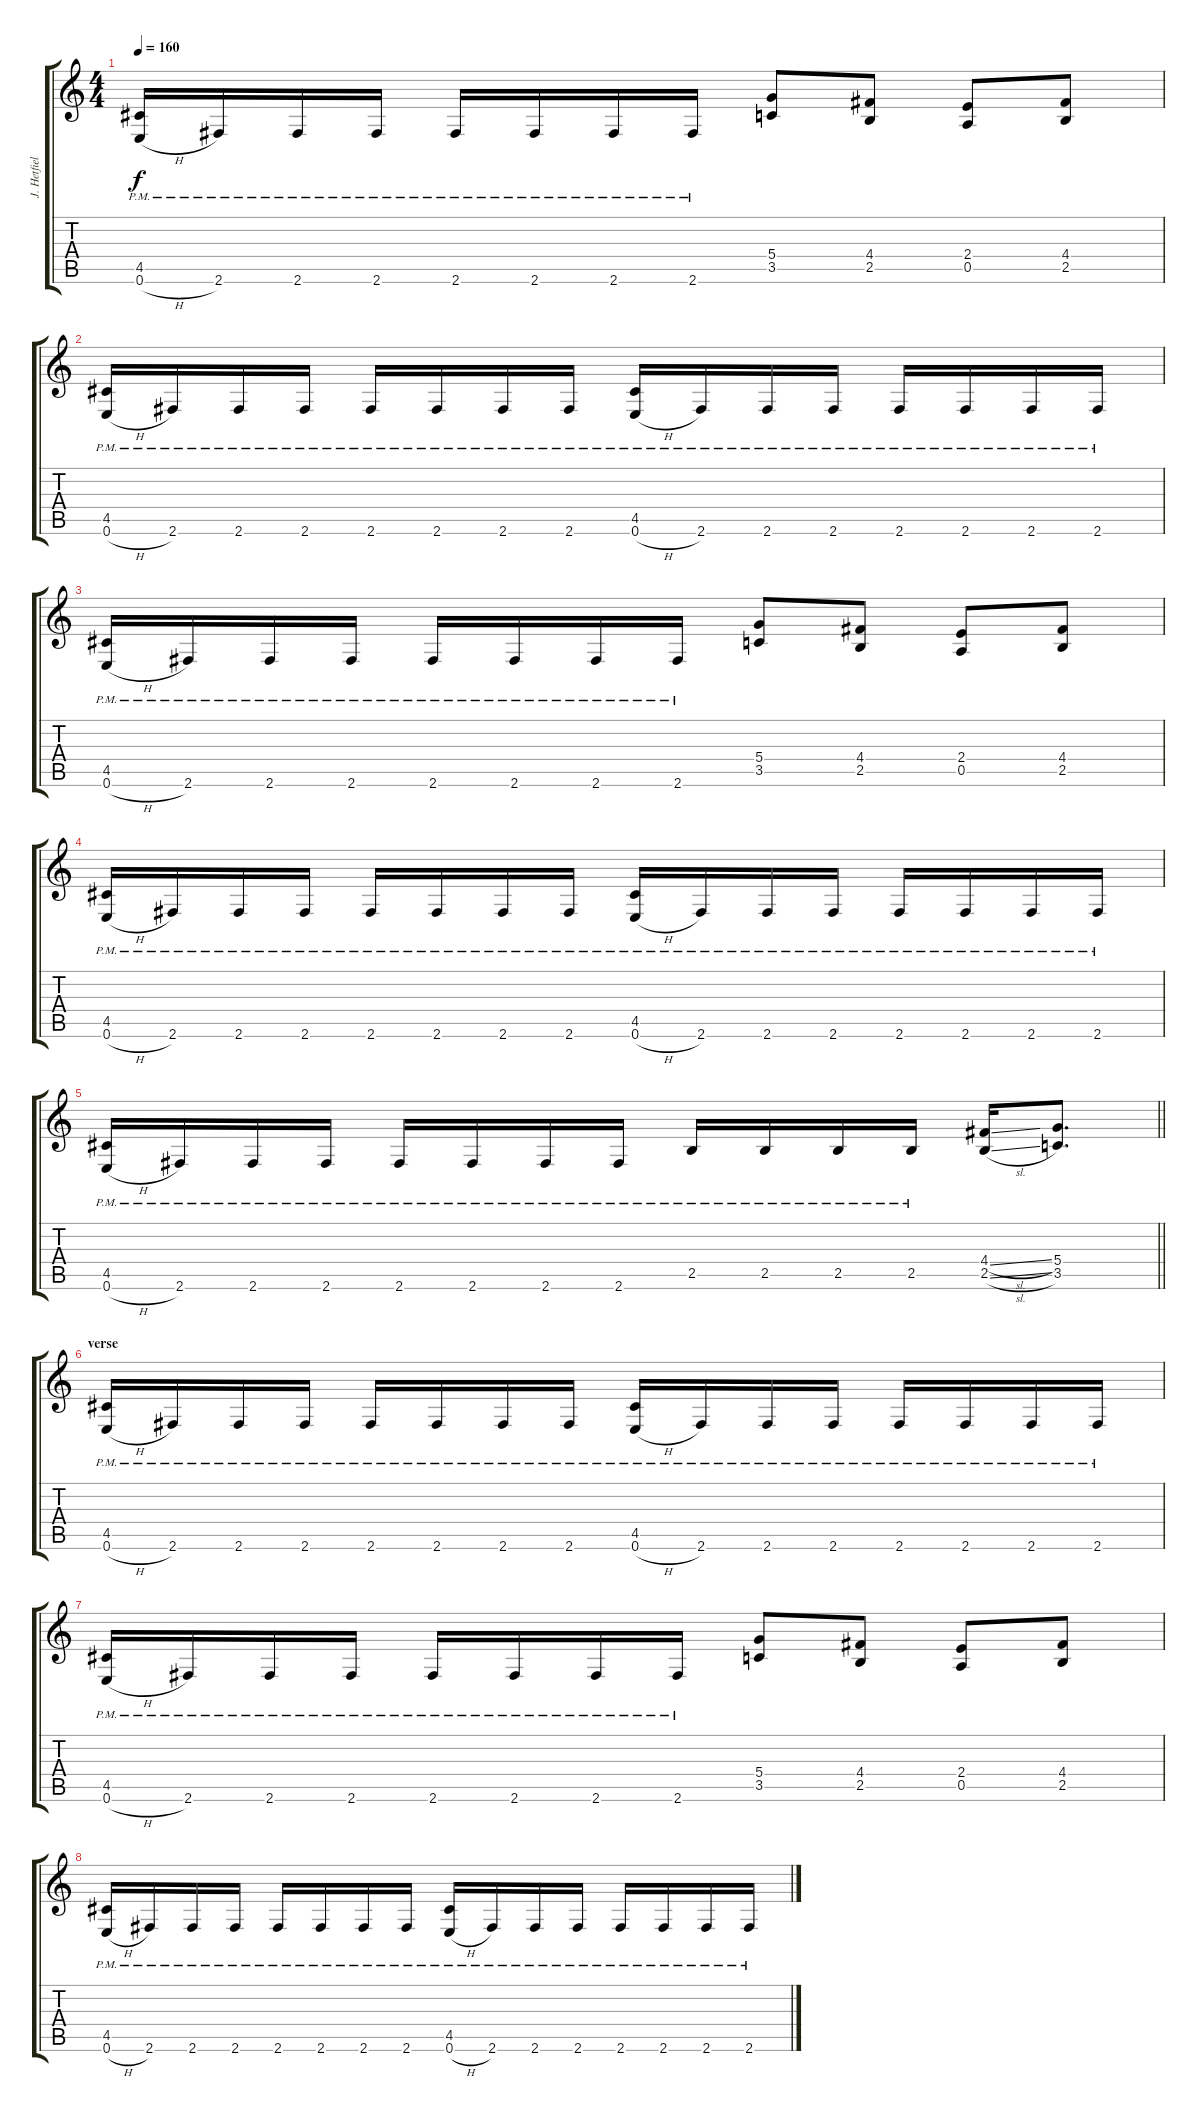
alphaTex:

\track ("J. Hetfield - Rhythm guitar" "J. Hetfiel") {instrument distortionguitar}
\staff {score tabs}
\tuning (E4 B3 G3 D3 A2 E2) {hide}
\ts (4 4)
\tempo 160
\clef g2
\ks c
(4.5{pm} 0.6{h pm}).16{dy f} 2.6{pm}.16 2.6{pm}.16 2.6{pm}.16 2.6{pm}.16 2.6{pm}.16 2.6{pm}.16 2.6{pm}.16 (5.4 3.5).8 (4.4 2.5).8 (2.4 0.5).8 (4.4 2.5).8 |
(4.5{pm} 0.6{h pm}).16 2.6{pm}.16 2.6{pm}.16 2.6{pm}.16 2.6{pm}.16 2.6{pm}.16 2.6{pm}.16 2.6{pm}.16 (4.5{pm} 0.6{h pm}).16 2.6{pm}.16 2.6{pm}.16 2.6{pm}.16 2.6{pm}.16 2.6{pm}.16 2.6{pm}.16 2.6{pm}.16 |
(4.5{pm} 0.6{h pm}).16 2.6{pm}.16 2.6{pm}.16 2.6{pm}.16 2.6{pm}.16 2.6{pm}.16 2.6{pm}.16 2.6{pm}.16 (5.4 3.5).8 (4.4 2.5).8 (2.4 0.5).8 (4.4 2.5).8 |
(4.5{pm} 0.6{h pm}).16 2.6{pm}.16 2.6{pm}.16 2.6{pm}.16 2.6{pm}.16 2.6{pm}.16 2.6{pm}.16 2.6{pm}.16 (4.5{pm} 0.6{h pm}).16 2.6{pm}.16 2.6{pm}.16 2.6{pm}.16 2.6{pm}.16 2.6{pm}.16 2.6{pm}.16 2.6{pm}.16 |
\barLineRight lightlight
(4.5{pm} 0.6{h pm}).16 2.6{pm}.16 2.6{pm}.16 2.6{pm}.16 2.6{pm}.16 2.6{pm}.16 2.6{pm}.16 2.6{pm}.16 2.5{pm}.16 2.5{pm}.16 2.5{pm}.16 2.5{pm}.16 (4.4{sl} 2.5{sl}).16 (5.4 3.5).8{d} |
\section ("" "verse")
(4.5{pm} 0.6{h pm}).16 2.6{pm}.16 2.6{pm}.16 2.6{pm}.16 2.6{pm}.16 2.6{pm}.16 2.6{pm}.16 2.6{pm}.16 (4.5{pm} 0.6{h pm}).16 2.6{pm}.16 2.6{pm}.16 2.6{pm}.16 2.6{pm}.16 2.6{pm}.16 2.6{pm}.16 2.6{pm}.16 |
(4.5{pm} 0.6{h pm}).16 2.6{pm}.16 2.6{pm}.16 2.6{pm}.16 2.6{pm}.16 2.6{pm}.16 2.6{pm}.16 2.6{pm}.16 (5.4 3.5).8 (4.4 2.5).8 (2.4 0.5).8 (4.4 2.5).8 |
(4.5{pm} 0.6{h pm}).16 2.6{pm}.16 2.6{pm}.16 2.6{pm}.16 2.6{pm}.16 2.6{pm}.16 2.6{pm}.16 2.6{pm}.16 (4.5{pm} 0.6{h pm}).16 2.6{pm}.16 2.6{pm}.16 2.6{pm}.16 2.6{pm}.16 2.6{pm}.16 2.6{pm}.16 2.6{pm}.16
